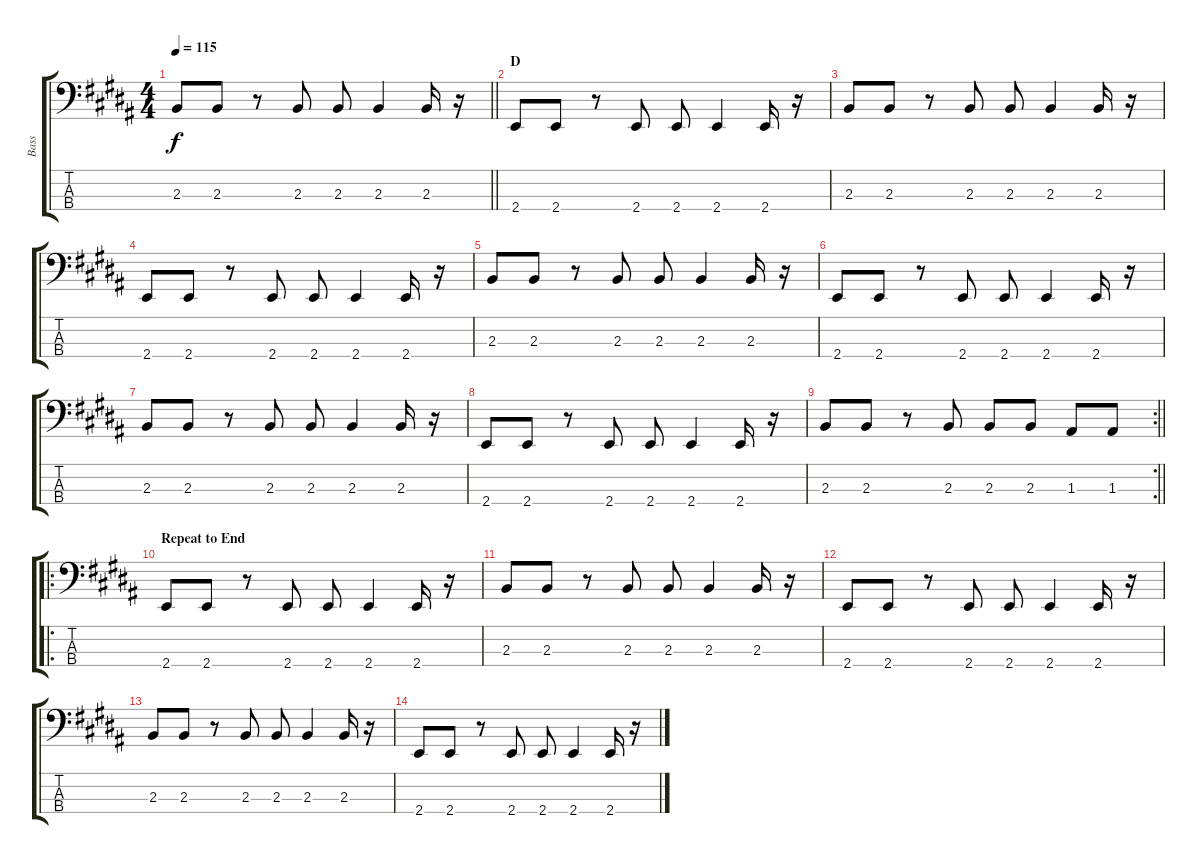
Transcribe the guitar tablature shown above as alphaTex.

\track ("Bass" "Bass") {instrument synthbass2}
\staff {score tabs}
\tuning (G2 D2 A1 D1) {hide}
\ts (4 4)
\tempo 115
\clef f4
\barLineRight lightlight
\ks b
2.3.8{dy f} 2.3.8 r.8 2.3.8 2.3.8 2.3.4 2.3.16 r.16 |
\section ("" "D")
2.4.8 2.4.8 r.8 2.4.8 2.4.8 2.4.4 2.4.16 r.16 |
2.3.8 2.3.8 r.8 2.3.8 2.3.8 2.3.4 2.3.16 r.16 |
2.4.8 2.4.8 r.8 2.4.8 2.4.8 2.4.4 2.4.16 r.16 |
2.3.8 2.3.8 r.8 2.3.8 2.3.8 2.3.4 2.3.16 r.16 |
2.4.8 2.4.8 r.8 2.4.8 2.4.8 2.4.4 2.4.16 r.16 |
2.3.8 2.3.8 r.8 2.3.8 2.3.8 2.3.4 2.3.16 r.16 |
2.4.8 2.4.8 r.8 2.4.8 2.4.8 2.4.4 2.4.16 r.16 |
\rc 2
\barLineRight lightlight
2.3.8 2.3.8 r.8 2.3.8 2.3.8 2.3.8 1.3.8 1.3.8 |
\ro
\section ("" "Repeat to End")
2.4.8 2.4.8 r.8 2.4.8 2.4.8 2.4.4 2.4.16 r.16 |
2.3.8 2.3.8 r.8 2.3.8 2.3.8 2.3.4 2.3.16 r.16 |
2.4.8 2.4.8 r.8 2.4.8 2.4.8 2.4.4 2.4.16 r.16 |
2.3.8 2.3.8 r.8 2.3.8 2.3.8 2.3.4 2.3.16 r.16 |
2.4.8 2.4.8 r.8 2.4.8 2.4.8 2.4.4 2.4.16 r.16
